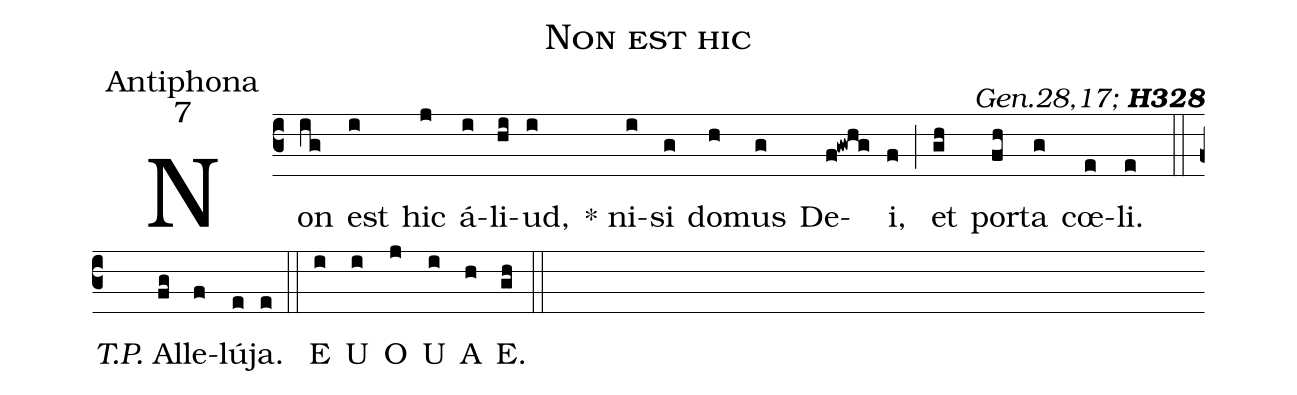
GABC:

name:Non est hic;
office-part:Antiphona;
mode:7;
commentary:{\itshape\mdseries Gen.28,17;\/} {\bfseries H328};
%%
(c3)Non(ig) est(i) hic(j) á(i)li(hi)ud,(i) * ni(i)si(g) do(h)mus(g) De(f!gwhg)i,(f) (;) et(gh) por(fh)ta(g) cœ(e)li.(e) (::) <i>T.P.</i> Al(fg)le(f)lú(e)ja.(e) (::)
<eu> E(i) U(i) O(j) U(i) A(h) E.(gh) </eu> (::)
